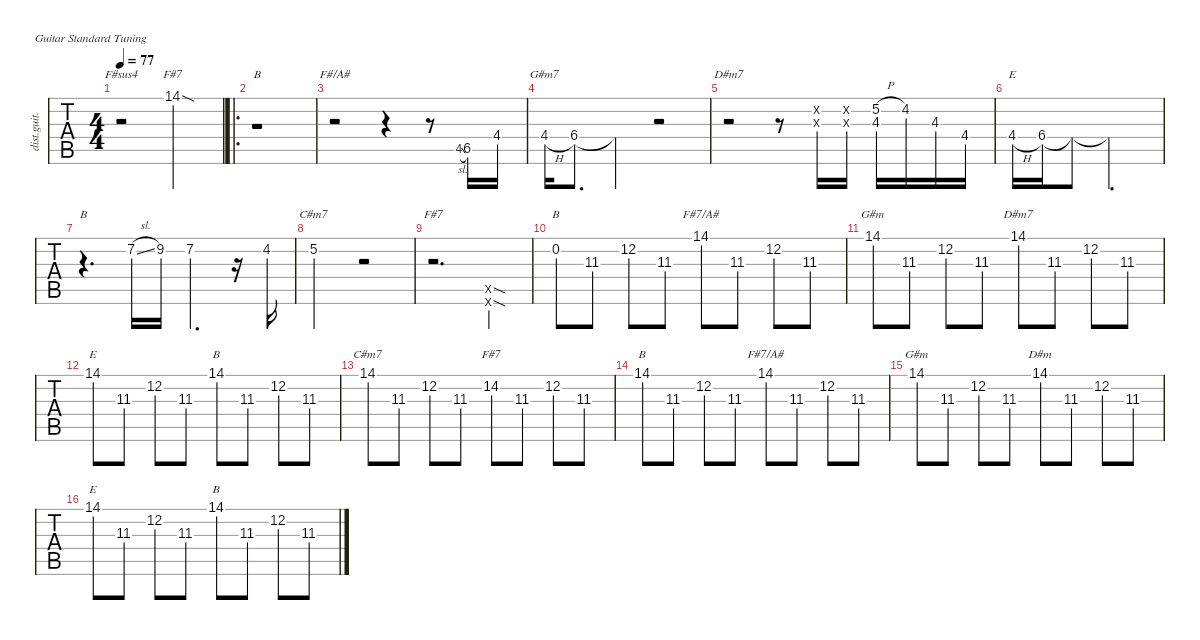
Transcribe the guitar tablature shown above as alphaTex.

\defaultSystemsLayout 4
\hideDynamics
\bracketExtendMode nobrackets
\track ("Distortion Guitar" "dist.guit.") {defaultSystemsLayout 4 instrument distortionguitar}
\staff {tabs}
\tuning (E4 B3 G3 D3 A2 E2)
\chord ("B" 2 4 4 4 2 x) {showdiagram false showfingering false barre 2}
\chord ("F#/A#" 2 2 3 2 4 2) {showdiagram false showfingering false barre (2 2 2)}
\chord ("D#m7" 6 7 8 8 6 x) {firstfret 6 showdiagram false showfingering false barre 6}
\chord ("E" 0 0 1 2 2 0) {showdiagram false showfingering false}
\chord ("C#m7" 4 5 4 6 4 x) {firstfret 4 showdiagram false showfingering false barre (4 4)}
\chord ("F#7" 2 2 3 2 4 2) {showdiagram false showfingering false barre (2 2 2)}
\chord ("F#sus4" 2 2 4 4 4 2) {showdiagram false showfingering false barre (2 2)}
\chord ("G#m7" x x x 4 x x) {showdiagram false showfingering false}
\chord ("" 11 12 13 13 11 x) {firstfret 11 showdiagram false showfingering false barre 11}
\chord ("E" x x x 4 x x) {showdiagram false showfingering false}
\chord ("" 0 0 1 2 2 0) {showdiagram false showfingering false}
\chord ("F#7/A#" 2 2 3 2 4 2) {showdiagram false showfingering false barre (2 2 2)}
\chord ("G#m" 11 12 13 13 11 x) {firstfret 11 showdiagram false showfingering false barre 11}
\chord ("D#m" 6 7 8 8 6 x) {firstfret 6 showdiagram false showfingering false barre 6}
\ts (4 4)
\tempo 77
\clef g2
\ks c
r.2{ch "F#sus4" dy mf} 14.1{sod acc #}.2{ch "F#7"} |
\ro
r.1{ch "B"} |
r.2{ch "F#/A#"} r.4 r.8 4.5{sl acc #}.8{gr onbeat} 6.5{acc #}.16 4.4{acc #}.16 |
4.4{h acc #}.16{ch "G#m7"} 6.4{acc #}.8{d} 6.4{t acc #}.4 r.2{ch ""} |
r.2{ch "D#m7"} r.8 (0.2{x} 0.3{x}).16 (0.2{x} 0.3{x}).16 (5.2{h} 4.3).16 4.2{acc #}.16 4.3.16 4.4{acc #}.16 |
4.4{h acc #}.16{ch "E"} 6.4{acc #}.16 6.4{t acc #}.8 6.4{t acc #}.2{d ch ""} |
r.4{d ch "B"} 7.2{sl acc #}.16 9.2{acc #}.16 7.2{acc #}.4{d} r.16 4.2{acc #}.16 |
5.2.2{ch "C#m7"} r.2 |
r.2{d ch "F#7"} (0.6{sod x} 0.5{sod x}).4 |
0.2.8{ch "B"} 11.3{acc #}.8 12.2.8 11.3{acc #}.8 14.1{acc #}.8{ch "F#7/A#"} 11.3{acc #}.8 12.2.8 11.3{acc #}.8 |
14.1{acc #}.8{ch "G#m"} 11.3{acc #}.8 12.2.8 11.3{acc #}.8 14.1{acc #}.8{ch "D#m7"} 11.3{acc #}.8 12.2.8 11.3{acc #}.8 |
14.1{acc #}.8{ch "E"} 11.3{acc #}.8 12.2.8 11.3{acc #}.8 14.1{acc #}.8{ch "B"} 11.3{acc #}.8 12.2.8 11.3{acc #}.8 |
14.1{acc #}.8{ch "C#m7"} 11.3{acc #}.8 12.2.8 11.3{acc #}.8 14.2{acc #}.8{ch "F#7"} 11.3{acc #}.8 12.2.8 11.3{acc #}.8 |
14.1{acc #}.8{ch "B"} 11.3{acc #}.8 12.2.8 11.3{acc #}.8 14.1{acc #}.8{ch "F#7/A#"} 11.3{acc #}.8 12.2.8 11.3{acc #}.8 |
14.1{acc #}.8{ch "G#m"} 11.3{acc #}.8 12.2.8 11.3{acc #}.8 14.1{acc #}.8{ch "D#m"} 11.3{acc #}.8 12.2.8 11.3{acc #}.8 |
14.1{acc #}.8{ch "E"} 11.3{acc #}.8 12.2.8 11.3{acc #}.8 14.1{acc #}.8{ch "B"} 11.3{acc #}.8 12.2.8 11.3{acc #}.8
